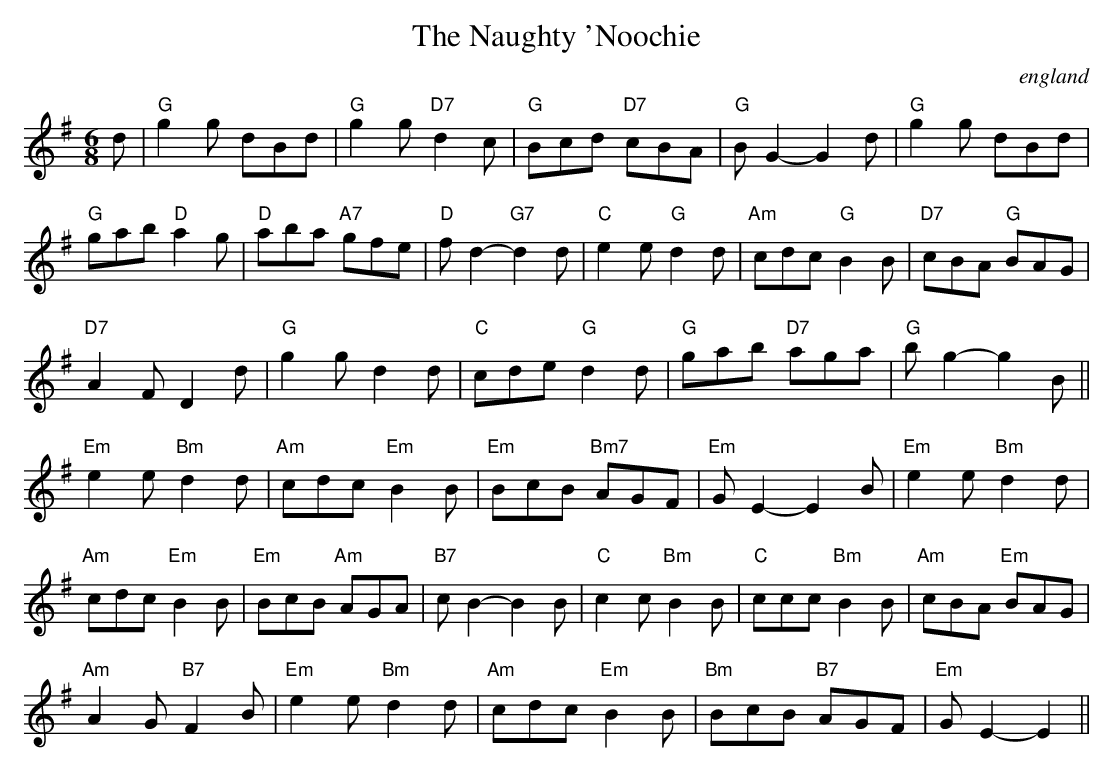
X:1
T:The Naughty 'Noochie
O:england
M:6/8
K:G
d|"G"g2g dBd|"G"g2g "D7"d2c|"G"Bcd "D7"cBA|"G"BG2 -G2d|"G"g2g dBd|
"G"gab "D"a2g|"D"aba "A7"gfe|"D"fd2 -"G7"d2d|"C"e2e "G"d2d|"Am"cdc "G"B2B|\
"D7"cBA "G"BAG|
"D7"A2F D2d|"G"g2g d2d|"C"cde "G"d2d|"G"gab "D7"aga|"G"bg2 -g2B||
"Em"e2e "Bm"d2d|"Am"cdc "Em"B2B|"Em"BcB "Bm7"AGF|"Em"GE2 -E2B|"Em"e2e "Bm"d2d|
"Am"cdc "Em"B2B|"Em"BcB "Am"AGA|"B7"cB2 -B2B|"C"c2c "Bm"B2B|"C"ccc "Bm"B2B|\
"Am"cBA "Em"BAG|
"Am"A2G "B7"F2B|"Em"e2e "Bm"d2d|"Am"cdc "Em"B2B|"Bm"BcB "B7"AGF|"Em"GE2 -E2||
